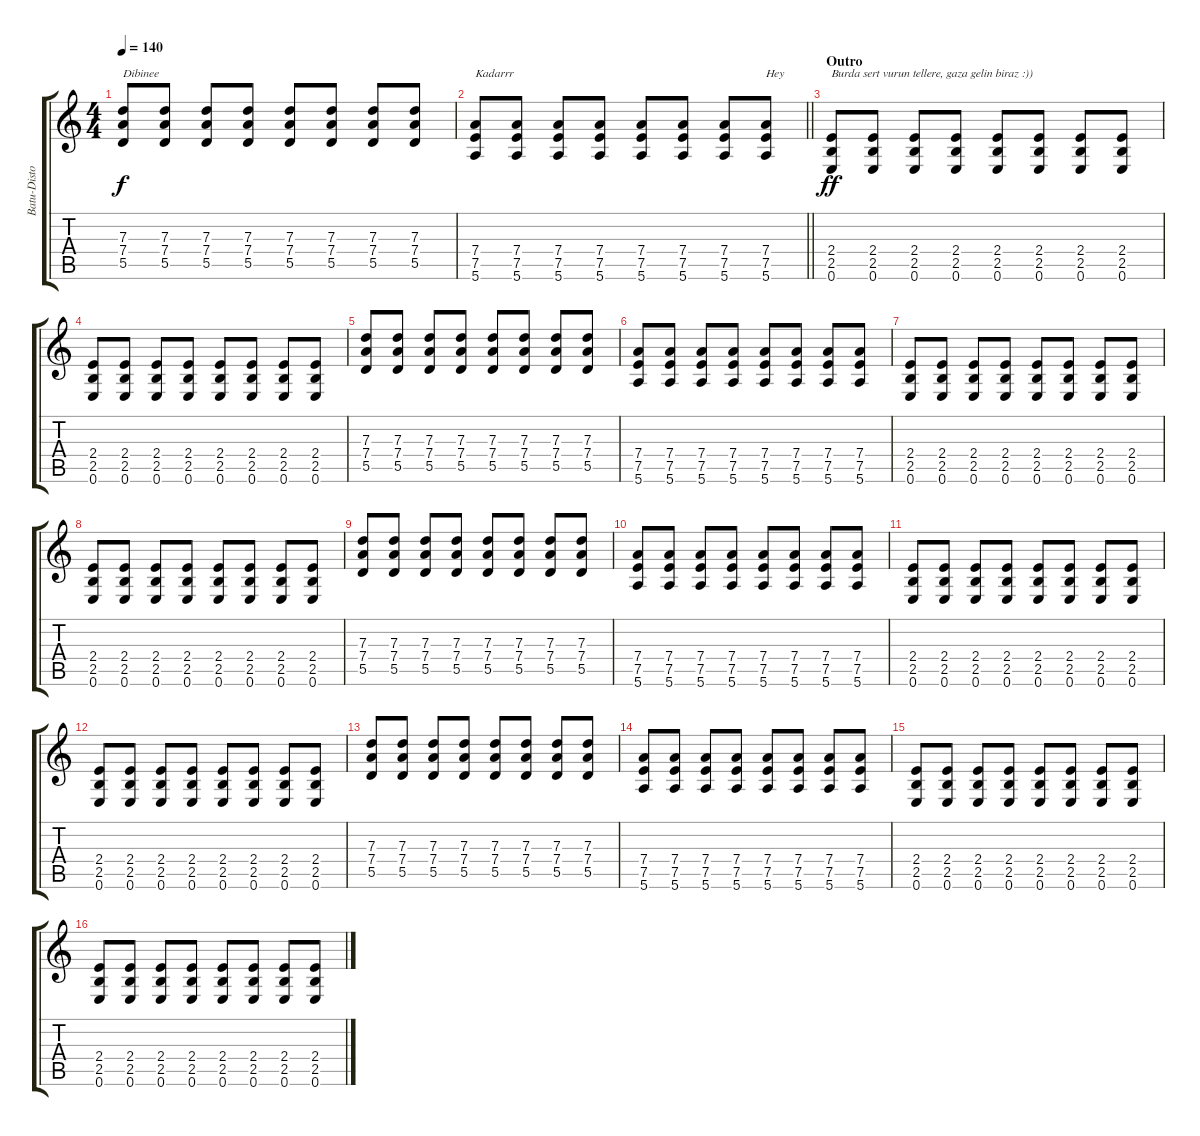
\track ("Batu-Distortion" "Batu-Disto") {instrument overdrivenguitar}
\staff {score tabs}
\tuning (E4 B3 G3 D3 A2 E2) {hide}
\ts (4 4)
\tempo 140
\clef g2
\ks c
(7.3 7.4 5.5).8{txt "Dibinee" dy f} (7.3 7.4 5.5).8 (7.3 7.4 5.5).8 (7.3 7.4 5.5).8 (7.3 7.4 5.5).8 (7.3 7.4 5.5).8 (7.3 7.4 5.5).8 (7.3 7.4 5.5).8 |
\barLineRight lightlight
(7.4 7.5 5.6).8{txt "Kadarrr"} (7.4 7.5 5.6).8 (7.4 7.5 5.6).8 (7.4 7.5 5.6).8 (7.4 7.5 5.6).8 (7.4 7.5 5.6).8 (7.4 7.5 5.6).8 (7.4 7.5 5.6).8{txt "Hey"} |
\section ("" "Outro")
(2.4 2.5 0.6).8{txt "Burda sert vurun tellere, gaza gelin biraz :))" dy ff} (2.4 2.5 0.6).8 (2.4 2.5 0.6).8 (2.4 2.5 0.6).8 (2.4 2.5 0.6).8 (2.4 2.5 0.6).8 (2.4 2.5 0.6).8 (2.4 2.5 0.6).8 |
(2.4 2.5 0.6).8 (2.4 2.5 0.6).8 (2.4 2.5 0.6).8 (2.4 2.5 0.6).8 (2.4 2.5 0.6).8 (2.4 2.5 0.6).8 (2.4 2.5 0.6).8 (2.4 2.5 0.6).8 |
(7.3 7.4 5.5).8 (7.3 7.4 5.5).8 (7.3 7.4 5.5).8 (7.3 7.4 5.5).8 (7.3 7.4 5.5).8 (7.3 7.4 5.5).8 (7.3 7.4 5.5).8 (7.3 7.4 5.5).8 |
(7.4 7.5 5.6).8 (7.4 7.5 5.6).8 (7.4 7.5 5.6).8 (7.4 7.5 5.6).8 (7.4 7.5 5.6).8 (7.4 7.5 5.6).8 (7.4 7.5 5.6).8 (7.4 7.5 5.6).8 |
(2.4 2.5 0.6).8 (2.4 2.5 0.6).8 (2.4 2.5 0.6).8 (2.4 2.5 0.6).8 (2.4 2.5 0.6).8 (2.4 2.5 0.6).8 (2.4 2.5 0.6).8 (2.4 2.5 0.6).8 |
(2.4 2.5 0.6).8 (2.4 2.5 0.6).8 (2.4 2.5 0.6).8 (2.4 2.5 0.6).8 (2.4 2.5 0.6).8 (2.4 2.5 0.6).8 (2.4 2.5 0.6).8 (2.4 2.5 0.6).8 |
(7.3 7.4 5.5).8 (7.3 7.4 5.5).8 (7.3 7.4 5.5).8 (7.3 7.4 5.5).8 (7.3 7.4 5.5).8 (7.3 7.4 5.5).8 (7.3 7.4 5.5).8 (7.3 7.4 5.5).8 |
(7.4 7.5 5.6).8 (7.4 7.5 5.6).8 (7.4 7.5 5.6).8 (7.4 7.5 5.6).8 (7.4 7.5 5.6).8 (7.4 7.5 5.6).8 (7.4 7.5 5.6).8 (7.4 7.5 5.6).8 |
(2.4 2.5 0.6).8 (2.4 2.5 0.6).8 (2.4 2.5 0.6).8 (2.4 2.5 0.6).8 (2.4 2.5 0.6).8 (2.4 2.5 0.6).8 (2.4 2.5 0.6).8 (2.4 2.5 0.6).8 |
(2.4 2.5 0.6).8 (2.4 2.5 0.6).8 (2.4 2.5 0.6).8 (2.4 2.5 0.6).8 (2.4 2.5 0.6).8 (2.4 2.5 0.6).8 (2.4 2.5 0.6).8 (2.4 2.5 0.6).8 |
(7.3 7.4 5.5).8 (7.3 7.4 5.5).8 (7.3 7.4 5.5).8 (7.3 7.4 5.5).8 (7.3 7.4 5.5).8 (7.3 7.4 5.5).8 (7.3 7.4 5.5).8 (7.3 7.4 5.5).8 |
(7.4 7.5 5.6).8 (7.4 7.5 5.6).8 (7.4 7.5 5.6).8 (7.4 7.5 5.6).8 (7.4 7.5 5.6).8 (7.4 7.5 5.6).8 (7.4 7.5 5.6).8 (7.4 7.5 5.6).8 |
(2.4 2.5 0.6).8 (2.4 2.5 0.6).8 (2.4 2.5 0.6).8 (2.4 2.5 0.6).8 (2.4 2.5 0.6).8 (2.4 2.5 0.6).8 (2.4 2.5 0.6).8 (2.4 2.5 0.6).8 |
(2.4 2.5 0.6).8 (2.4 2.5 0.6).8 (2.4 2.5 0.6).8 (2.4 2.5 0.6).8 (2.4 2.5 0.6).8 (2.4 2.5 0.6).8 (2.4 2.5 0.6).8 (2.4 2.5 0.6).8
